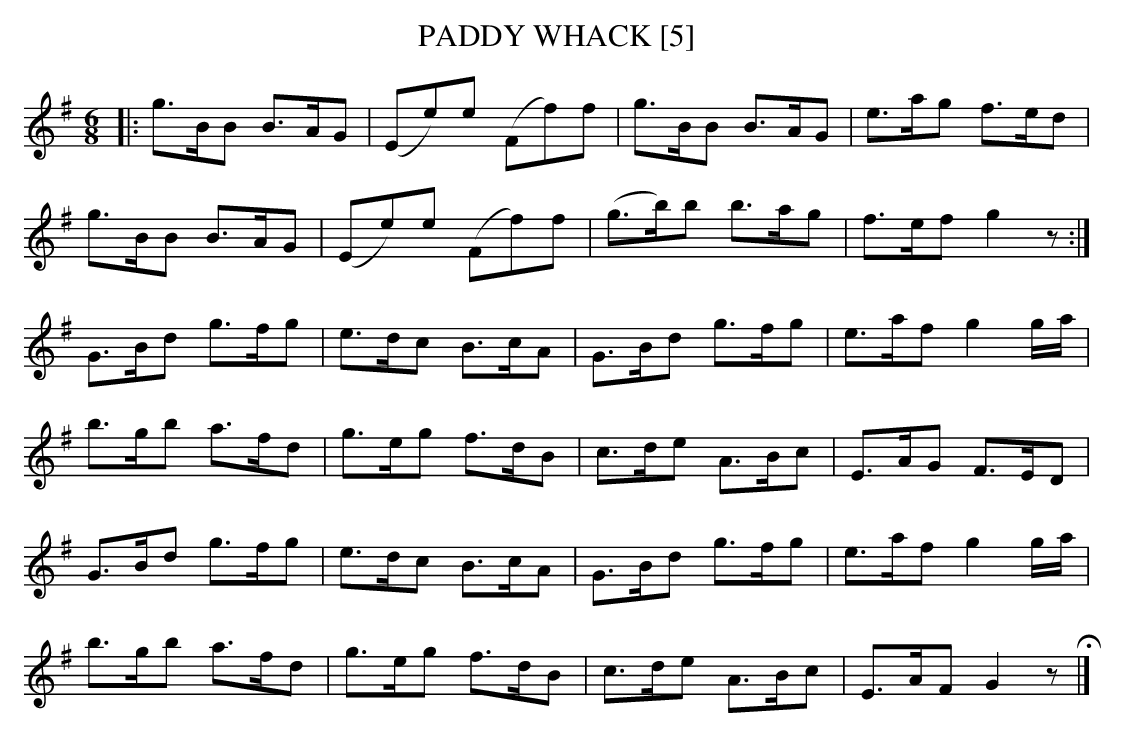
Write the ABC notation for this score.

X:1
T: PADDY WHACK [5]
M: 6/8
L: 1/8
K: G
|:\
g>BB B>AG | (Ee)e (Ff)f | g>BB B>AG | e>ag f>ed |
g>BB B>AG | (Ee)e (Ff)f | (g>b)b b>ag | f>ef g2z :|
G>Bd g>fg | e>dc B>cA | G>Bd g>fg | e>af g2g/a/ |
b>gb a>fd | g>eg f>dB | c>de A>Bc | E>AG F>ED |
G>Bd g>fg | e>dc B>cA | G>Bd g>fg | e>af g2g/a/ |
b>gb a>fd | g>eg f>dB | c>de A>Bc | E>AF G2z H|]
